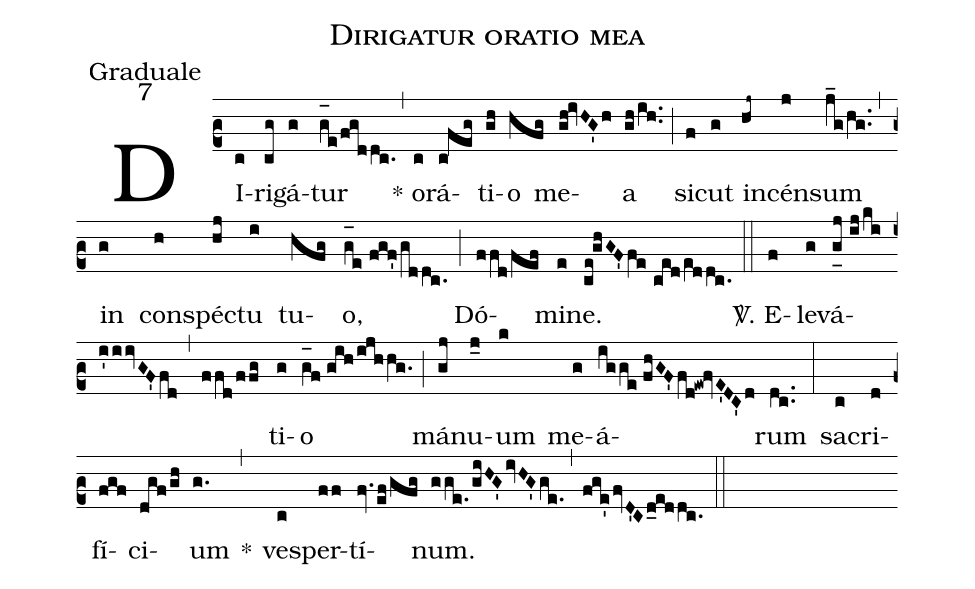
name:Dirigatur oratio mea;
office-part:Graduale;
mode:7;
%%
(c2) DI(c)ri(cg)gá(g)tur(g_[oh:h]e/fgddc.) (,) * o(c)rá(c!feg)ti(gh)o(hfg) me(gh!ivHG'h)a(gh/ih..) (;) sic(f)ut(g) in(hj~)cén(j)sum(j_g/hg..) (,) in(g) con(h)spé(hj)ctu(i) tu(hfg)o,(g_[oh:h]e//fgf'/gddc.) (;) Dó(ffd/fef)mi(e)ne.(ce!ghGF'fe//ced/e[ll:1]ddc.) (::)
<sp>V/</sp>. E(f)le(g)vá(g_[uh:l]j//ij/kii'iivGF'fd)(,)(ffd/ffg)ti(g)o(g_[oh:h]f//gih/ijhhg.) (;) má(gj)nu(j_0)um(k) me(g)á(igge//fhGF'fd!ew!fvE'DC'd)rum(dc..) (:) sa(c)cri(d)fí(fgf)ci(dgf/gh)um(g.) *(,) ves(c)per(ff)tí(fv.ef/gfg)num.(gge./giHG'ivHG'ge.) (,) (fge'fvD'Cd_eddc.) (::)
